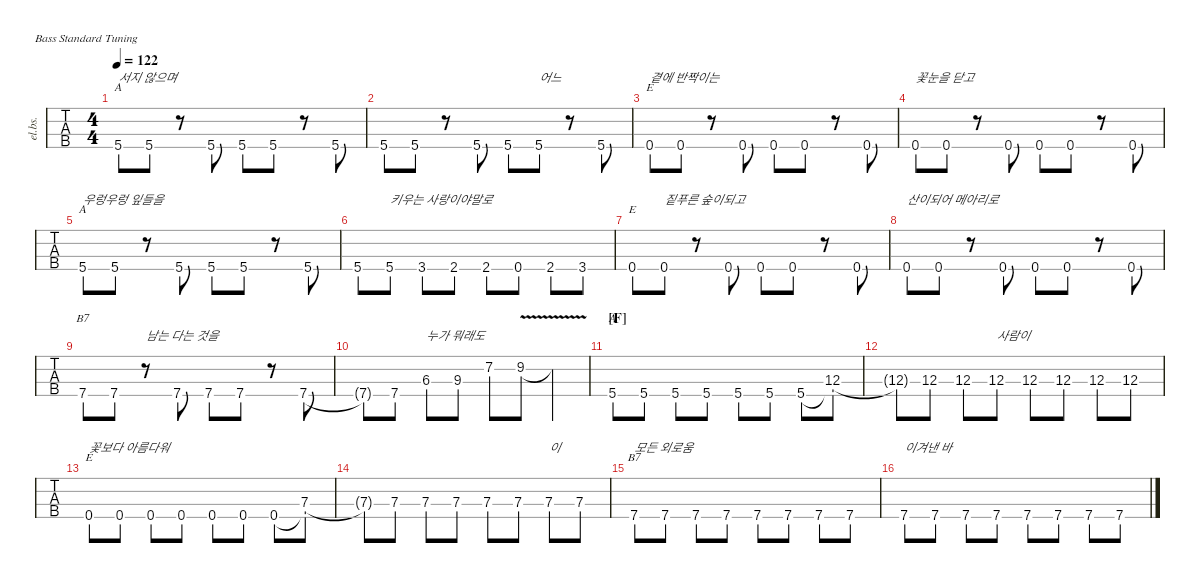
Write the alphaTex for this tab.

\defaultSystemsLayout 4
\hideDynamics
\bracketExtendMode nobrackets
\track ("Electric Bass" "el.bs.") {defaultSystemsLayout 4 instrument electricbassfinger}
\staff {tabs}
\tuning (G2 D2 A1 E1)
\chord ("E" x x x 0) {showdiagram false showfingering false}
\chord ("A" x x x 5) {showdiagram false showfingering false}
\chord ("B7" x x x 7) {firstfret 7 showdiagram false showfingering false}
\ts (4 4)
\tempo 122
\clef f4
\ks c
5.4.8{ch "A" txt "서지 않으며" dy mf} 5.4.8 r.8 5.4.8 5.4.8 5.4.8 r.8 5.4.8 |
5.4.8 5.4.8 r.8 5.4.8 5.4.8 5.4.8{txt "어느"} r.8 5.4.8 |
0.4.8{ch "E" txt "곁에 반짝이는"} 0.4.8 r.8 0.4.8 0.4.8 0.4.8 r.8 0.4.8 |
0.4.8{txt "꽃눈을 닫고"} 0.4.8 r.8 0.4.8 0.4.8 0.4.8 r.8 0.4.8 |
5.4.8{ch "A" txt "우렁우렁 잎들을"} 5.4.8 r.8 5.4.8 5.4.8 5.4.8 r.8 5.4.8 |
5.4.8 5.4.8{txt "키우는 사랑이야말로"} 3.4.8 2.4{acc #}.8 2.4{acc #}.8 0.4.8 2.4{acc #}.8 3.4.8 |
0.4.8{ch "E"} 0.4.8{txt "짙푸른 숲이되고"} r.8 0.4.8 0.4.8 0.4.8 r.8 0.4.8 |
0.4.8{txt "산이되어 메아리로"} 0.4.8 r.8 0.4.8 0.4.8 0.4.8 r.8 0.4.8 |
7.4.8{ch "B7"} 7.4.8 r.8{txt "남는 다는 것을"} 7.4.8 7.4.8 7.4.8 r.8 7.4.8 |
7.4{t}.8 7.4.8 6.3{acc #}.8{txt "누가 뭐래도"} 9.3{acc #}.8 7.2.8 9.2{v}.8 9.2{t}.4 |
\section ("F" "")
5.4.8{ch "A"} 5.4.8 5.4.8 5.4.8 5.4.8 5.4.8 5.4.8 (12.3 5.4{t}).8 |
12.3{t}.8 12.3.8 12.3.8 12.3.8{txt "사람이"} 12.3.8 12.3.8 12.3.8 12.3.8 |
0.4.8{ch "E" txt "꽃보다 아름다워"} 0.4.8 0.4.8 0.4.8 0.4.8 0.4.8 0.4.8 (7.3 0.4{t}).8 |
7.3{t}.8 7.3.8 7.3.8 7.3.8 7.3.8 7.3.8 7.3.8{txt "이"} 7.3.8 |
7.4.8{ch "B7" txt "모든 외로움"} 7.4.8 7.4.8 7.4.8 7.4.8 7.4.8 7.4.8 7.4.8 |
7.4.8{txt "이겨낸 바"} 7.4.8 7.4.8 7.4.8 7.4.8 7.4.8 7.4.8 7.4.8
